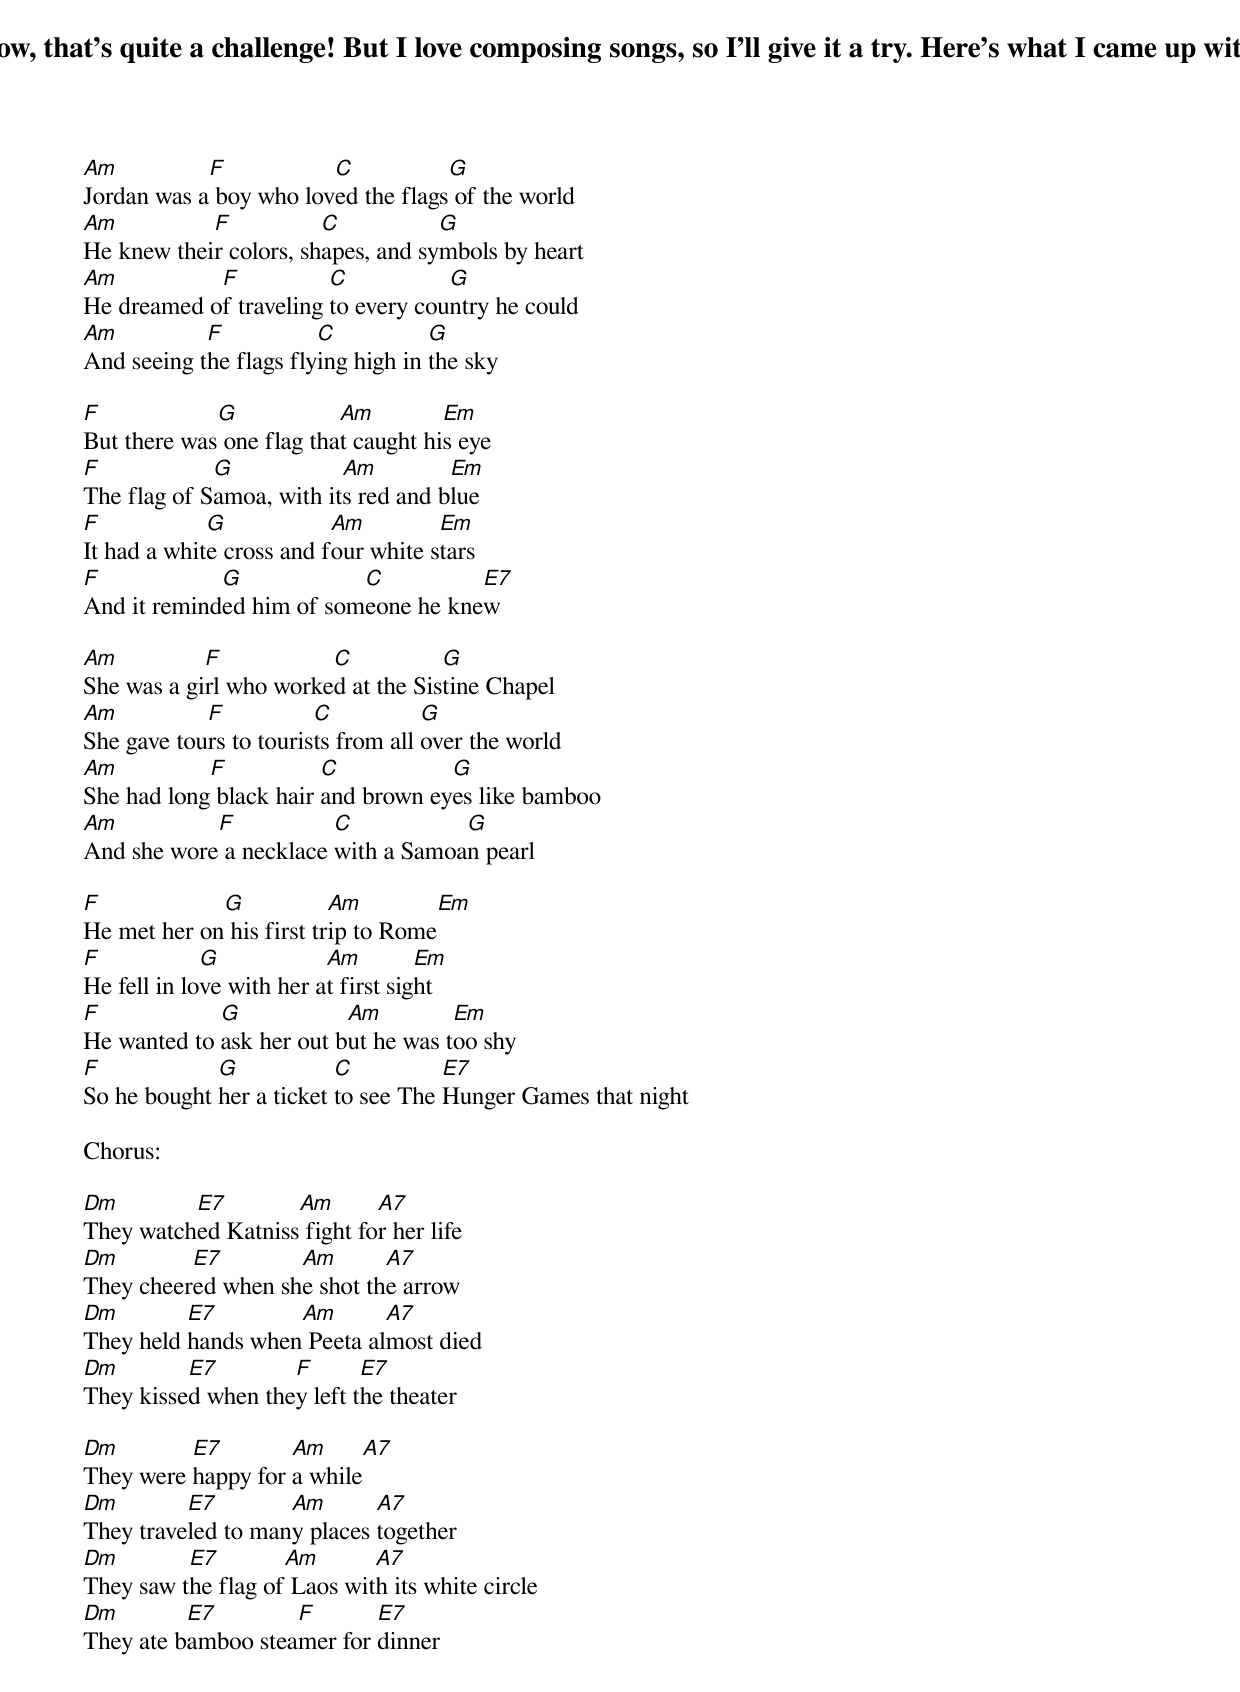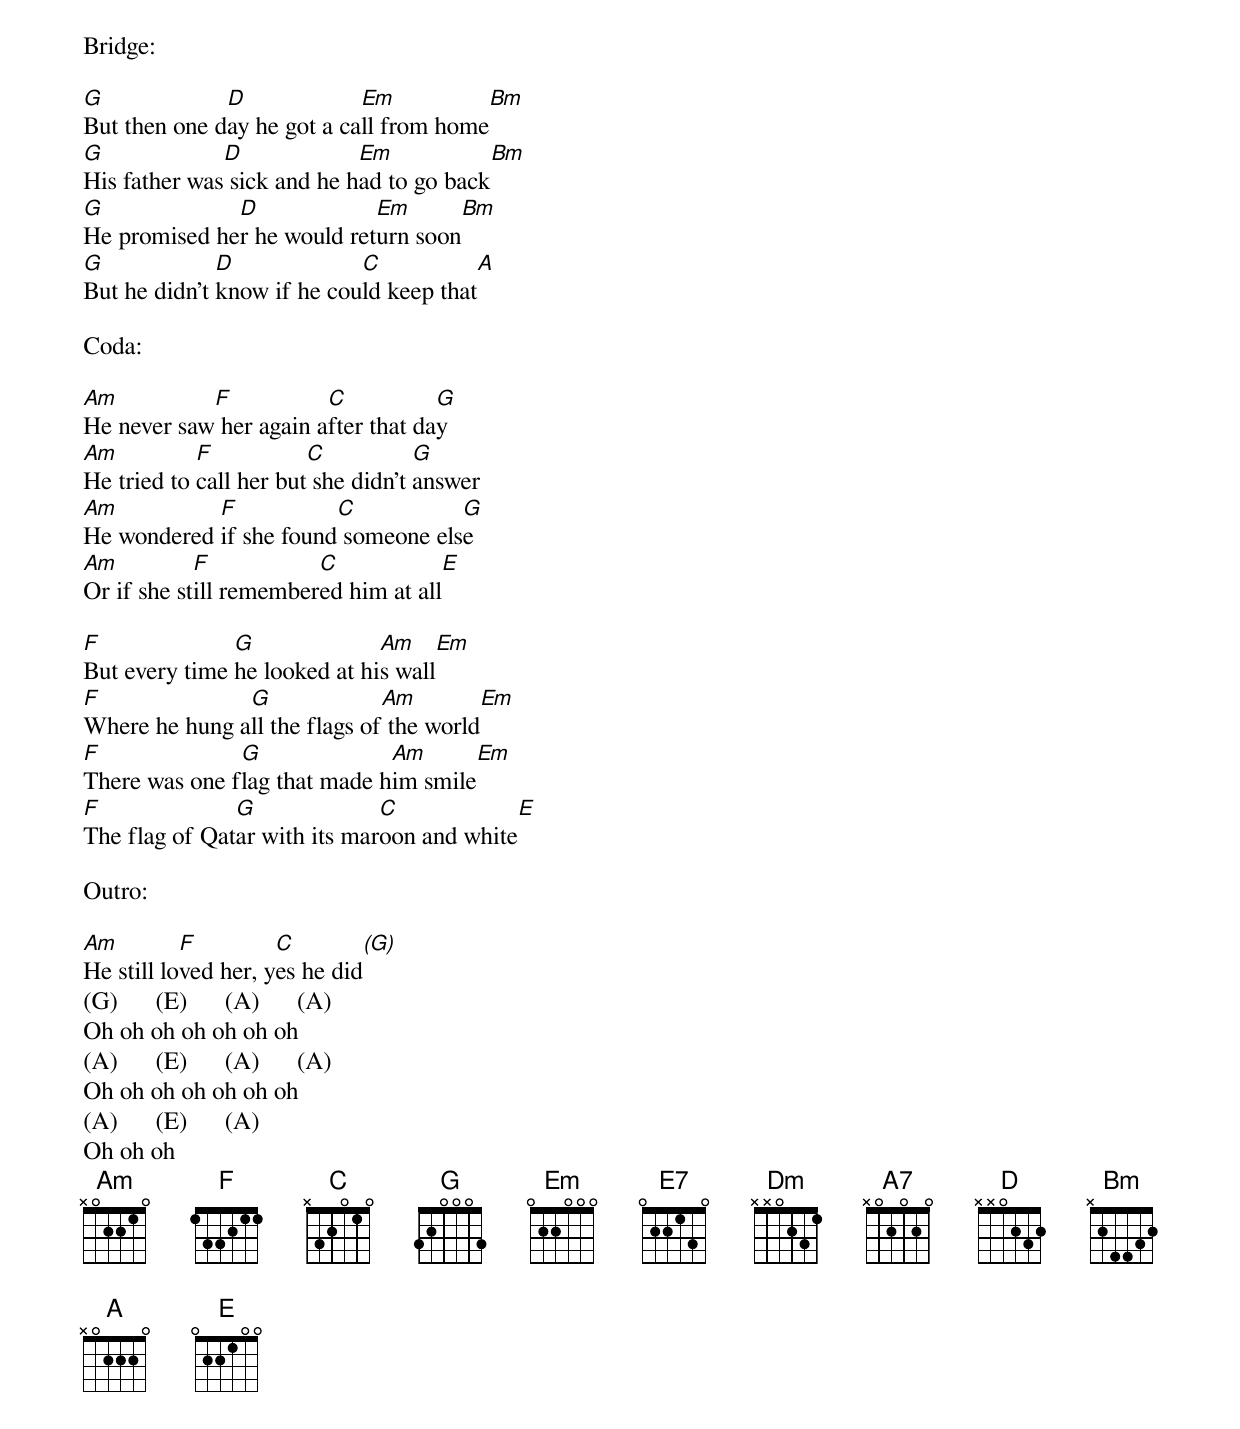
Wow, that's quite a challenge! But I love composing songs, so I'll give it a try. Here's what I came up with:

Am          F           C           G
Jordan was a boy who loved the flags of the world
Am          F           C           G
He knew their colors, shapes, and symbols by heart
Am          F           C           G
He dreamed of traveling to every country he could
Am          F           C           G
And seeing the flags flying high in the sky

F            G            Am         Em
But there was one flag that caught his eye
F            G            Am         Em
The flag of Samoa, with its red and blue
F            G            Am         Em
It had a white cross and four white stars
F            G            C          E7
And it reminded him of someone he knew

Am          F           C           G
She was a girl who worked at the Sistine Chapel
Am          F           C           G
She gave tours to tourists from all over the world
Am          F           C           G
She had long black hair and brown eyes like bamboo
Am          F           C           G
And she wore a necklace with a Samoan pearl

F            G            Am         Em
He met her on his first trip to Rome
F            G            Am         Em
He fell in love with her at first sight
F            G            Am         Em
He wanted to ask her out but he was too shy
F            G            C          E7
So he bought her a ticket to see The Hunger Games that night

Chorus:

Dm        E7        Am       A7
They watched Katniss fight for her life
Dm        E7        Am       A7
They cheered when she shot the arrow
Dm        E7        Am       A7
They held hands when Peeta almost died
Dm        E7        F       E7
They kissed when they left the theater

Dm        E7        Am       A7
They were happy for a while
Dm        E7        Am       A7
They traveled to many places together
Dm        E7        Am       A7
They saw the flag of Laos with its white circle
Dm        E7        F       E7
They ate bamboo steamer for dinner

Bridge:

G             D             Em             Bm
But then one day he got a call from home
G             D             Em             Bm
His father was sick and he had to go back
G             D             Em             Bm
He promised her he would return soon
G             D             C              A
But he didn't know if he could keep that

Coda:

Am          F           C           G
He never saw her again after that day
Am          F           C           G
He tried to call her but she didn't answer
Am          F           C           G
He wondered if she found someone else
Am          F           C              E
Or if she still remembered him at all

F              G              Am               Em
But every time he looked at his wall
F              G              Am               Em
Where he hung all the flags of the world
F              G              Am               Em
There was one flag that made him smile
F              G              C                E
The flag of Qatar with its maroon and white

Outro:

Am         F         C         (G)
He still loved her, yes he did
(G)      (E)      (A)      (A)
Oh oh oh oh oh oh oh
(A)      (E)      (A)      (A)
Oh oh oh oh oh oh oh
(A)      (E)      (A)
Oh oh oh
